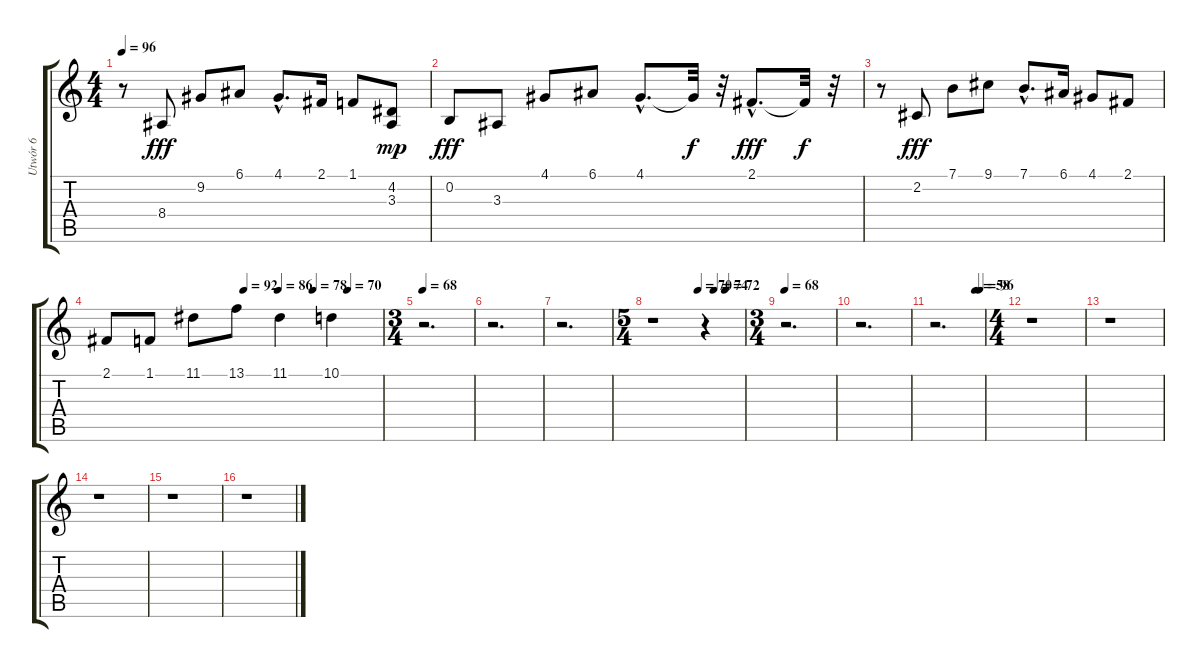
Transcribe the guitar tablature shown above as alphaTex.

\track ("Utwór 6" "Utwór 6") {instrument trombone}
\staff {score tabs}
\tuning (E4 B3 G3 D3 A2 E2) {hide}
\ts (4 4)
\tempo 96
\clef g2
\ks c
r.8{dy fff} 8.4.8 9.2.8 6.1.8 4.1{hac}.8{d} 2.1.16 1.1.8 (4.2 3.3).8{dy mp} |
0.2.8{dy fff} 3.3.8 4.1.8 6.1.8 4.1{hac}.8{d} 4.1{t}.32{dy f} r.32 2.1{hac}.8{d dy fff} 2.1{t}.32{dy f} r.32 |
r.8 2.2.8{dy fff} 7.1.8 9.1.8 7.1{hac}.8{d} 6.1.16 4.1.8 2.1.8 |
\tempo (92 0.5)
\tempo (86 0.625)
\tempo (78 0.75)
\tempo (70 0.875)
2.1.8 1.1.8 11.1.8 13.1.8 11.1.4 10.1.4 |
\ts (3 4)
\tempo 68
r.2{d} |
r.2{d} |
r.2{d} |
\ts (5 4)
\tempo (70 0.5)
\tempo (74 0.675)
\tempo (72 0.8)
r.1 r.4 |
\ts (3 4)
\tempo 68
r.2{d} |
r.2{d} |
\tempo (58 0.8333333333333334)
\tempo (96 0.9166666666666666)
r.2{d} |
\ts (4 4)
r.1 |
r.1 |
r.1 |
r.1 |
r.1
